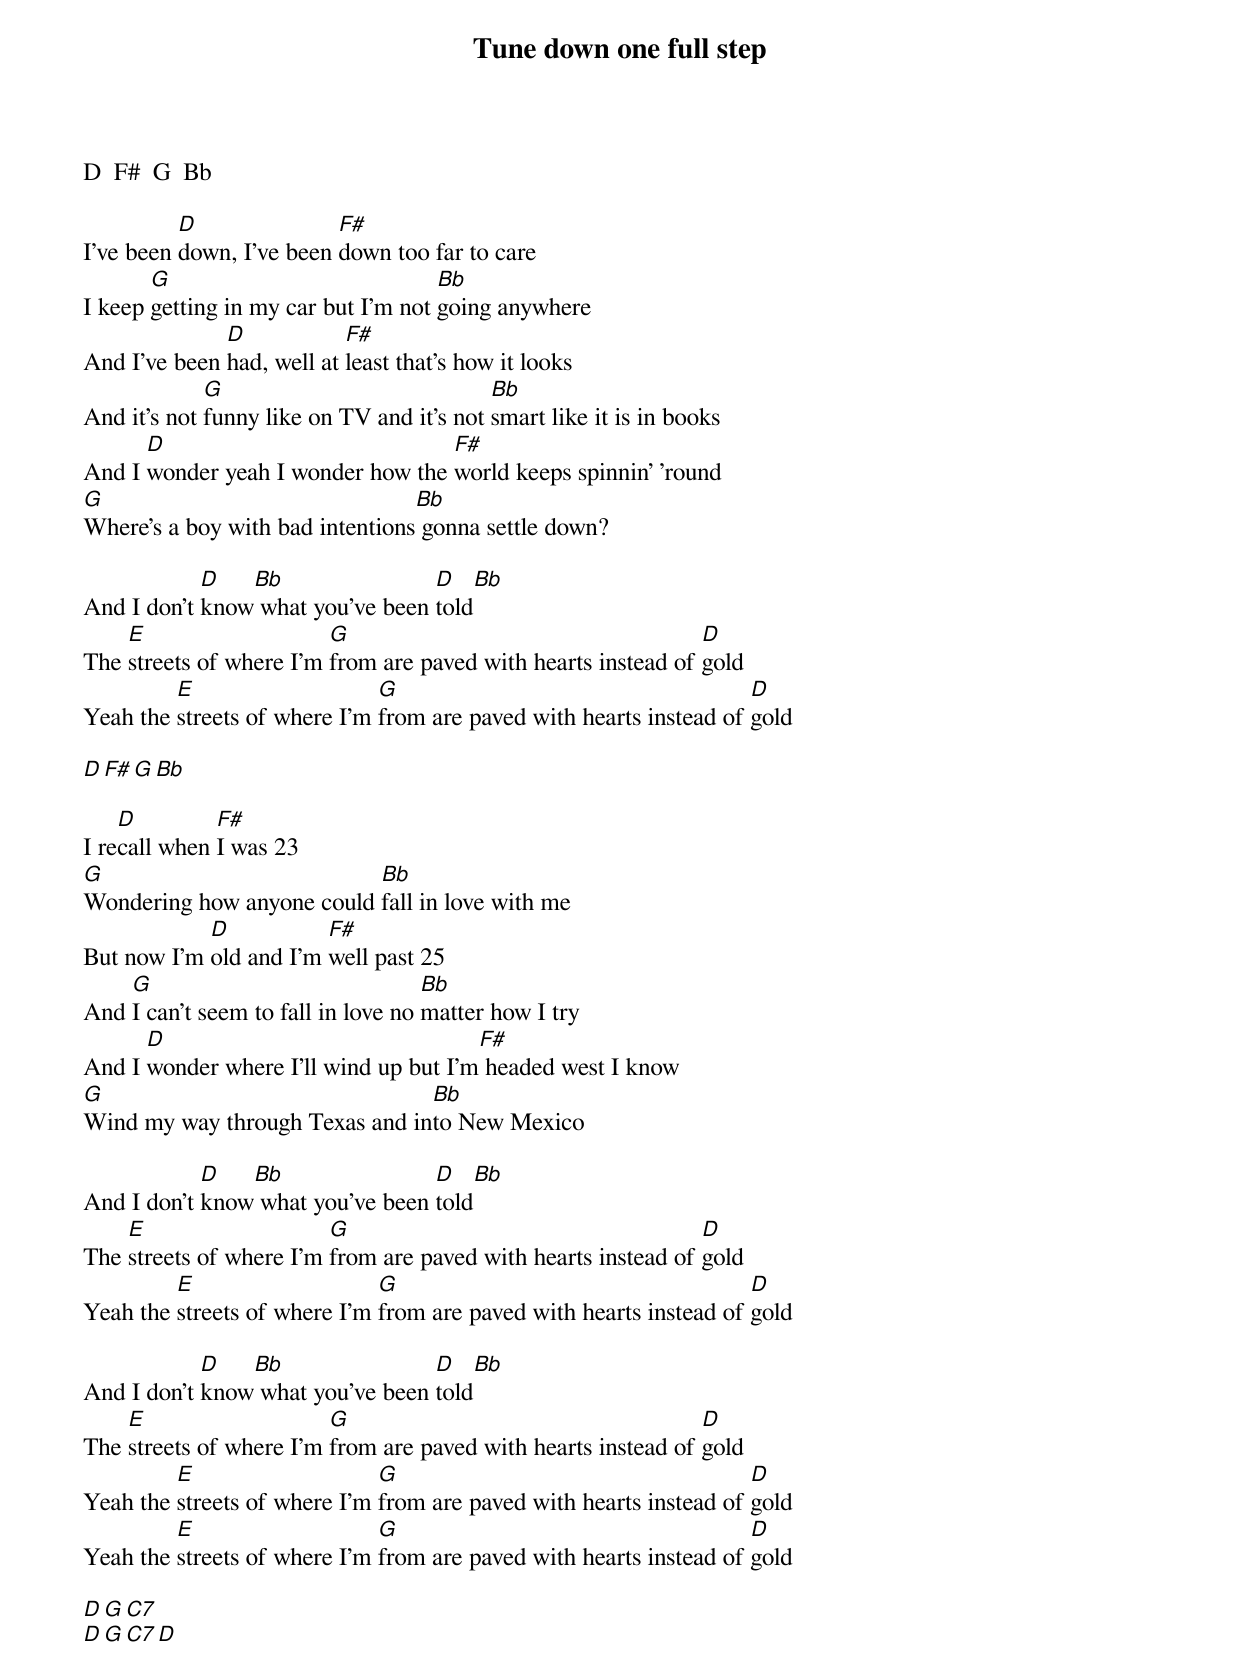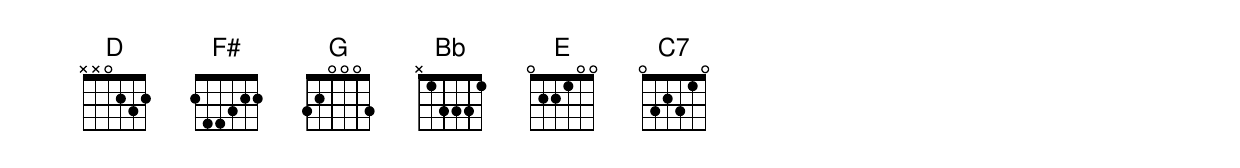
Tune down one full step

D  F#  G  Bb

          D               F#
I've been down, I've been down too far to care
       G                             Bb
I keep getting in my car but I'm not going anywhere
              D            F#
And I've been had, well at least that's how it looks
             G                             Bb
And it's not funny like on TV and it's not smart like it is in books
      D                            F#
And I wonder yeah I wonder how the world keeps spinnin' 'round
G                                Bb
Where's a boy with bad intentions gonna settle down?

            D   Bb                D    Bb
And I don't know what you've been told
    E                    G                                     D
The streets of where I'm from are paved with hearts instead of gold
         E                    G                                     D
Yeah the streets of where I'm from are paved with hearts instead of gold

D  F#  G  Bb

    D         F#
I recall when I was 23
G                          Bb
Wondering how anyone could fall in love with me
            D           F#
But now I'm old and I'm well past 25
    G                               Bb
And I can't seem to fall in love no matter how I try
      D                                F#
And I wonder where I'll wind up but I'm headed west I know
G                               Bb
Wind my way through Texas and into New Mexico

            D   Bb                D    Bb
And I don't know what you've been told
    E                    G                                     D
The streets of where I'm from are paved with hearts instead of gold
         E                    G                                     D
Yeah the streets of where I'm from are paved with hearts instead of gold

            D   Bb                D    Bb
And I don't know what you've been told
    E                    G                                     D
The streets of where I'm from are paved with hearts instead of gold
         E                    G                                     D
Yeah the streets of where I'm from are paved with hearts instead of gold
         E                    G                                     D
Yeah the streets of where I'm from are paved with hearts instead of gold

D  G  C7
D  G  C7  D
